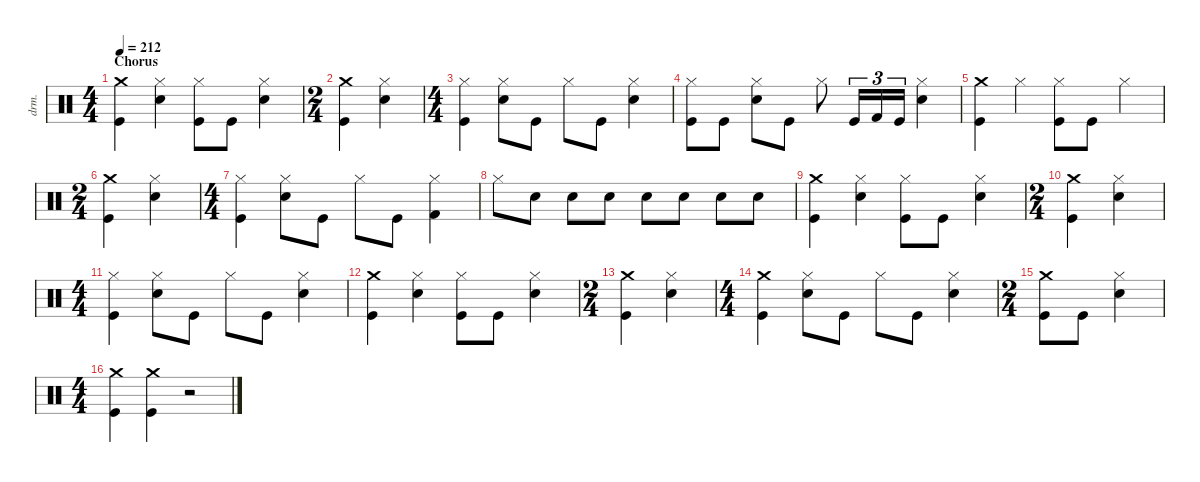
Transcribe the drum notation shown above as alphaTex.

\defaultSystemsLayout 4
\hideDynamics
\bracketExtendMode nobrackets
\track ("Lars Ulrich" "drm.") {instrument percussion}
\staff {score}
\articulation defaults
\ts (4 4)
\section ("" "Chorus")
\tempo 212
\clef neutral
\ks c
("Kick (hit)" "Crash medium (hit)").4{dy fff} ("Snare (hit) 2" "Hi-Hat (closed)").4 ("Kick (hit)" "Hi-Hat (closed)").8 "Kick (hit)".8 ("Snare (hit) 2" "Hi-Hat (closed)").4 |
\ts (2 4)
\beaming (8 2 2)
("Kick (hit)" "Crash medium (hit)").4 ("Snare (hit) 2" "Hi-Hat (closed)").4 |
\ts (4 4)
\beaming (8 2 2 2 2)
("Kick (hit)" "Hi-Hat (closed)").4 ("Snare (hit) 2" "Hi-Hat (closed)").8 "Kick (hit)".8 "Hi-Hat (closed)".8 "Kick (hit)".8 ("Snare (hit) 2" "Hi-Hat (closed)").4 |
("Hi-Hat (closed)" "Kick (hit)").8 "Kick (hit)".8 ("Snare (hit) 2" "Hi-Hat (closed)").8 "Kick (hit)".8 "Hi-Hat (closed)".8 "Kick (hit)".16{tu (3 2)} "Kick (hit) 2".16{tu (3 2)} "Kick (hit)".16{tu (3 2)} ("Snare (hit) 2" "Hi-Hat (closed)").4 |
("Kick (hit)" "Crash medium (hit)").4 "Hi-Hat (closed)".4 ("Kick (hit)" "Hi-Hat (closed)").8 "Kick (hit)".8 "Hi-Hat (closed)".4 |
\ts (2 4)
\beaming (8 2 2)
("Kick (hit)" "Crash medium (hit)").4 ("Snare (hit) 2" "Hi-Hat (closed)").4 |
\ts (4 4)
\beaming (8 2 2 2 2)
("Hi-Hat (closed)" "Kick (hit)").4 ("Snare (hit) 2" "Hi-Hat (closed)").8 "Kick (hit)".8 "Hi-Hat (closed)".8 "Kick (hit)".8 ("Kick (hit) 2" "Hi-Hat (closed)").4 |
"Hi-Hat (closed)".8 "Snare (hit) 2".8 "Snare (hit) 2".8 "Snare (hit) 2".8 "Snare (hit) 2".8 "Snare (hit) 2".8 "Snare (hit) 2".8 "Snare (hit) 2".8 |
("Crash medium (hit)" "Kick (hit)").4 ("Snare (hit) 2" "Hi-Hat (closed)").4 ("Hi-Hat (closed)" "Kick (hit)").8 "Kick (hit)".8 ("Snare (hit) 2" "Hi-Hat (closed)").4 |
\ts (2 4)
\beaming (8 2 2)
("Crash medium (hit)" "Kick (hit)").4 ("Snare (hit) 2" "Hi-Hat (closed)").4 |
\ts (4 4)
\beaming (8 2 2 2 2)
("Kick (hit)" "Hi-Hat (closed)").4 ("Snare (hit) 2" "Hi-Hat (closed)").8 "Kick (hit)".8 "Hi-Hat (closed)".8 "Kick (hit)".8 ("Snare (hit) 2" "Hi-Hat (closed)").4 |
("Kick (hit)" "Crash medium (hit)").4 ("Snare (hit) 2" "Hi-Hat (closed)").4 ("Kick (hit)" "Hi-Hat (closed)").8 "Kick (hit)".8 ("Snare (hit) 2" "Hi-Hat (closed)").4 |
\ts (2 4)
\beaming (8 2 2)
("Kick (hit)" "Crash medium (hit)").4 ("Snare (hit) 2" "Hi-Hat (closed)").4 |
\ts (4 4)
\beaming (8 2 2 2 2)
("Kick (hit)" "Crash medium (hit)").4 ("Hi-Hat (closed)" "Snare (hit) 2").8 "Kick (hit)".8 "Hi-Hat (closed)".8 "Kick (hit)".8 ("Snare (hit) 2" "Hi-Hat (closed)").4 |
\ts (2 4)
\beaming (8 2 2)
("Kick (hit)" "Crash medium (hit)").8 "Kick (hit)".8 ("Snare (hit) 2" "Hi-Hat (closed)").4 |
\ts (4 4)
\beaming (8 2 2 2 2)
("Kick (hit)" "Crash medium (hit)").4 ("Crash medium (hit)" "Kick (hit)").4 r.2
